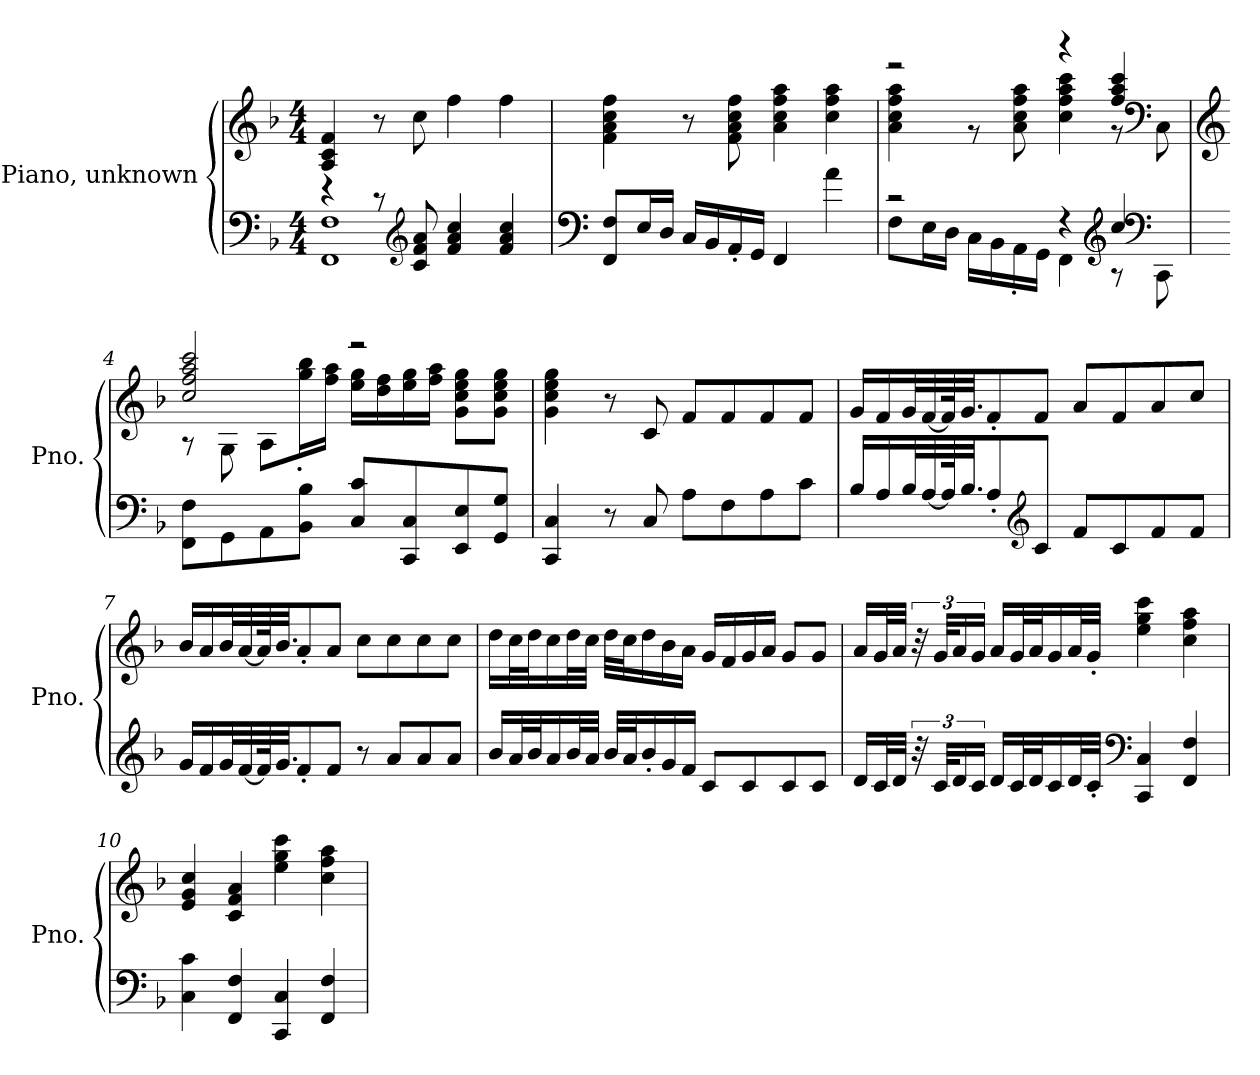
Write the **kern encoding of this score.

**kern	**kern
*part1	*part1
*staff2	*staff1
*I"Piano, unknown	*
*I'Pno.	*
*clefF4	*clefG2
*k[b-]	*k[b-]
*M4/4	*M4/4
*MM120	*MM120
=1	=1
*^	*
4r	1FF 1F	4A/ 4c/ 4f/
8r	.	8r
*clefG2	*	*
8c/ 8f/ 8a/	.	8cc\
4f/ 4a/ 4cc/	.	4ff\
4f/ 4a/ 4cc/	.	4ff\
*v	*v	*
=2	=2
*clefF4	*
8FF/ 8F/L	4f\ 4a\ 4cc\ 4ff\
16E/L	.
16D/JJ	.
16C/LL	8r
16BB-/	.
16AA'/	8f\ 8a\ 8cc\ 8ff\
16GG/JJ	.
4FF/	4a\ 4cc\ 4ff\ 4aa\
4a\	4cc\ 4ff\ 4aa\
=3	=3
*^	*^
2r	8F\L	2r	4a\ 4cc\ 4ff\ 4aa\
.	16E\L	.	.
.	16D\JJ	.	.
.	16C\LL	.	8r
.	16BB-\	.	.
.	16AA'\	.	8a\ 8cc\ 8ff\ 8aa\
.	16GG\JJ	.	.
4r	4FF\	4r	4cc\ 4ff\ 4aa\ 4ccc\
*clefG2	*	*	*
4cc/	8r	4ff/ 4aa/ 4ccc/	8r
*clefF4	*	*clefF4	*
.	8CC\	.	8C\
*v	*v	*	*
!!LO:LB:g=z	!!
=4	=4	=4
*	*clefG2	*
8FF\ 8F\L	2cc/ 2ff/ 2aa/ 2ccc/	8r
8GG\	.	8G\
8AA\	.	8A\L
8BB-\ 8B-\J	.	16gg\' 16bb-\'L
.	.	16ff\ 16aa\JJ
8C/ 8c/L	2r	16ee\ 16gg\LL
.	.	16dd\ 16ff\
8CC/ 8C/	.	16ee\ 16gg\
.	.	16ff\ 16aa\JJ
8EE/ 8E/	.	8g\ 8cc\ 8ee\ 8gg\L
8GG/ 8G/J	.	8g\ 8cc\ 8ee\ 8gg\J
*	*v	*v
=5	=5
4CC/ 4C/	4g\ 4cc\ 4ee\ 4gg\
8r	8r
8C/	8c/
8A\L	8f/L
8F\	8f/
8A\	8f/
8c\J	8f/J
=6	=6
16B-/LL	16g/LL
16A/	16f/
32B-/L	32g/L
[32A/	[32f/
64A/K]	64f/K]
32.B-/JJ	32.g/JJ
8A'/	8f'/
*clefG2	*
8c/J	8f/J
8f/L	8a/L
8c/	8f/
8f/	8a/
8f/J	8cc/J
!!LO:LB:g=z
=7	=7
16g/LL	16b-/LL
16f/	16a/
32g/L	32b-/L
[32f/	[32a/
64f/K]	64a/K]
32.g/JJ	32.b-/JJ
8f'/	8a'/
8f/J	8a/J
8r	8cc\L
8a/L	8cc\
8a/	8cc\
8a/J	8cc\J
=8	=8
16b-/LL	16dd\LL
32a/L	32cc\L
32b-/J	32dd\J
16a/	16cc\
32b-/L	32dd\L
32a/JJJ	32cc\JJJ
32b-/LLL	32dd\LLL
32a/J	32cc\J
16b-'/	16dd\
16g/	16b-\
16f/JJ	16a\JJ
8c/L	16g/LL
.	16f/
8c/	16g/
.	16a/JJ
8c/	8g/L
8c/J	8g/J
!!LO:LB:g=z
=9	=9
16d/LL	16a/LL
32c/L	32g/L
32d/JJJ	32a/JJJ
48r	48r
48c/KLL	48g/KLL
24d/	24a/
24c/JJ	24g/JJ
16d/LL	16a/LL
32c/L	32g/L
32d/J	32a/J
16c/	16g/
32d/L	32a/L
32c'/JJJ	32g'/JJJ
*clefF4	*
4CC/ 4C/	4ee\ 4gg\ 4ccc\
4FF/ 4F/	4cc\ 4ff\ 4aa\
=10	=10
4C\ 4c\	4e/ 4g/ 4cc/
4FF/ 4F/	4c/ 4f/ 4a/
4CC/ 4C/	4ee\ 4gg\ 4ccc\
4FF/ 4F/	4cc\ 4ff\ 4aa\
=	=
*-	*-
